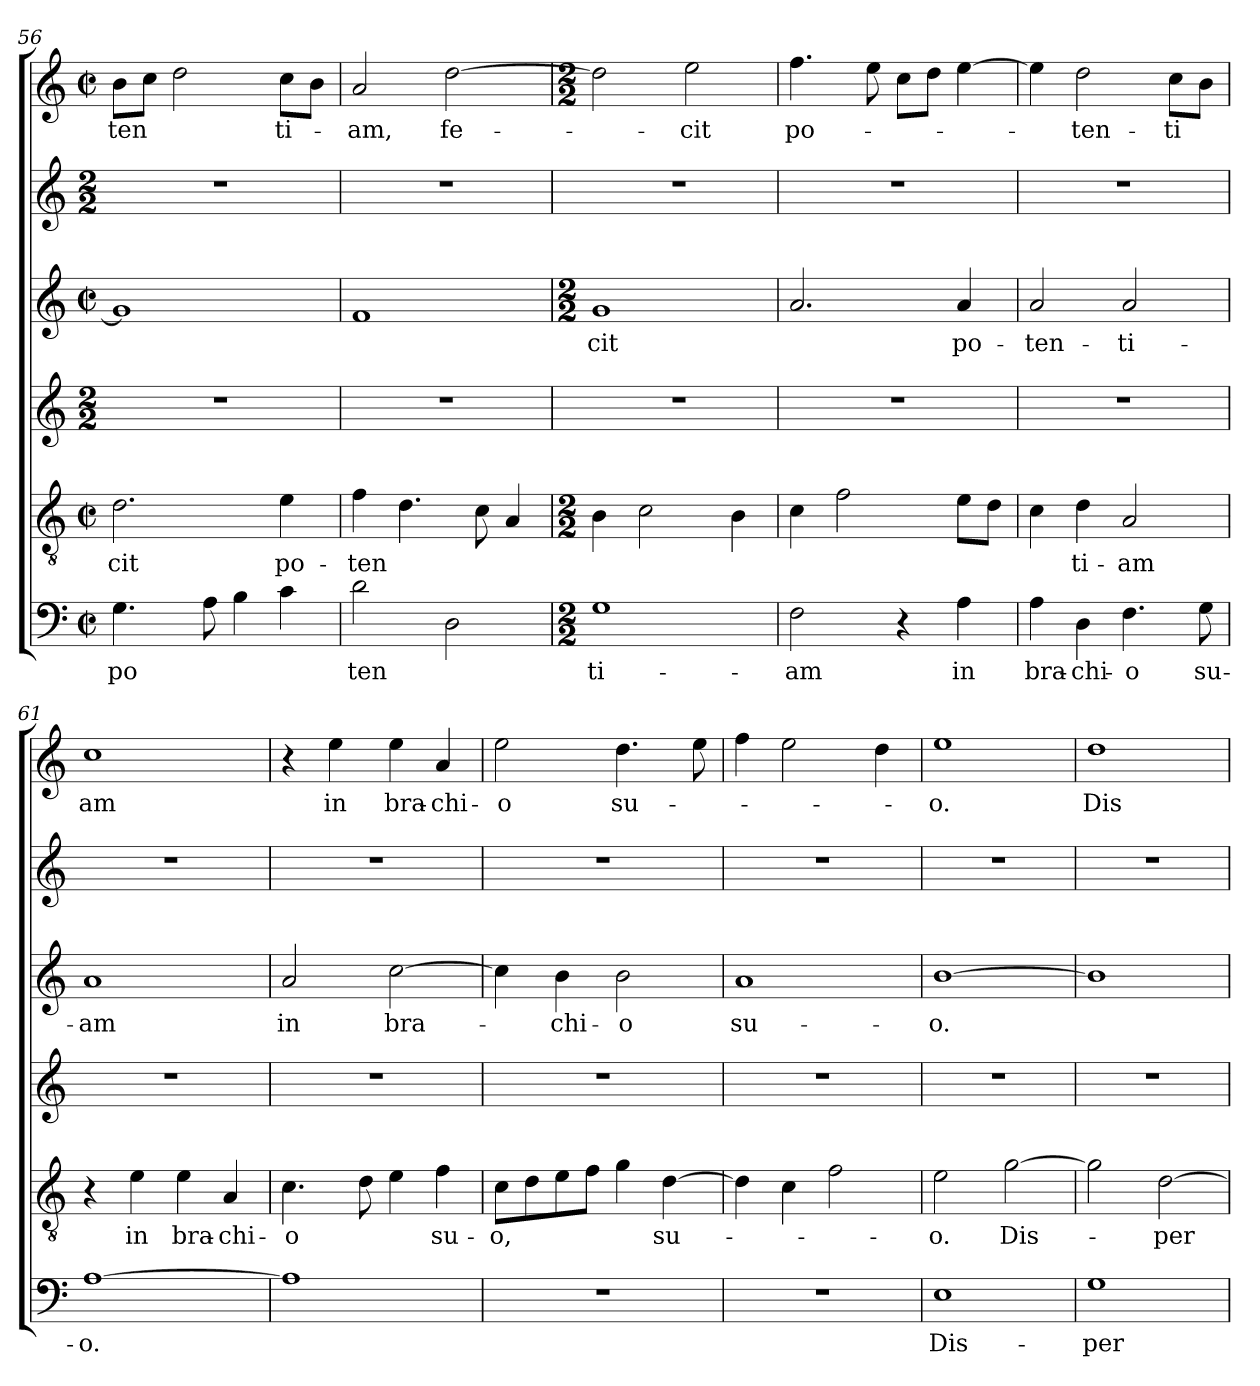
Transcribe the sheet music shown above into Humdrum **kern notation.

**kern	**text	**kern	**text	**kern	**kern	**text	**kern	**kern	**text
*part6	*part6	*part5	*part5	*part4	*part3	*part3	*part2	*part1	*part1
*staff6	*staff6	*staff5	*staff5	*staff4	*staff3	*staff3	*staff2	*staff1	*staff1
*clefF4	*	*clefGv2	*	*clefG2	*clefG2	*	*clefG2	*clefG2	*
*k[]	*	*k[]	*	*k[]	*k[]	*	*k[]	*k[]	*
*C:	*	*C:	*	*C:	*C:	*	*C:	*C:	*
*M2/2	*	*M2/2	*	*M2/2	*M2/2	*	*M2/2	*M2/2	*
*met(c|)	*	*met(c|)	*	*	*met(c|)	*	*	*met(c|)	*
=56	=56	=56	=56	=56	=56	=56	=56	=56	=56
!	!LO:LY:b	!	!LO:LY:b	!	!	!	!	!	!LO:LY:b
4.G\	po	2.d\	-cit	1r	1g]	.	1r	8b\L	-ten
.	.	.	.	.	.	.	.	8cc\J	.
.	.	.	.	.	.	.	.	2dd\	.
8A\	.	.	.	.	.	.	.	.	.
4B\	.	.	.	.	.	.	.	.	.
!	!	!	!LO:LY:b	!	!	!	!	!	!LO:LY:b
4c\	.	4e\	po-	.	.	.	.	8cc\L	ti-
.	.	.	.	.	.	.	.	8b\J	.
=57	=57	=57	=57	=57	=57	=57	=57	=57	=57
!	!LO:LY:b	!	!LO:LY:b	!	!	!	!	!	!LO:LY:b
2d\	ten	4f\	-ten	1r	1f	.	1r	2a/	-am,
.	.	4.d\	.	.	.	.	.	.	.
!	!	!	!	!	!	!	!	!	!LO:LY:b
2D\	.	.	.	.	.	.	.	[2dd\	fe-
.	.	8c\	.	.	.	.	.	.	.
.	.	4A/	.	.	.	.	.	.	.
!!LO:LB:g=z
=58	=58	=58	=58	=58	=58	=58	=58	=58	=58
*M2/2	*	*M2/2	*	*	*M2/2	*	*	*M2/2	*
!	!LO:LY:b	!	!	!	!	!LO:LY:b	!	!	!
1G	­ti-	4B\	.	1r	1g	-­cit	1r	2dd\]	.
.	.	2c\	.	.	.	.	.	.	.
!	!	!	!	!	!	!	!	!	!LO:LY:b
.	.	.	.	.	.	.	.	2ee\	-cit
.	.	4B\	.	.	.	.	.	.	.
=59	=59	=59	=59	=59	=59	=59	=59	=59	=59
!	!LO:LY:b	!	!	!	!	!	!	!	!LO:LY:b
2F\	-am	4c\	.	1r	2.a/	.	1r	4.ff\	po-
.	.	2f\	.	.	.	.	.	.	.
.	.	.	.	.	.	.	.	8ee\	.
4r	.	.	.	.	.	.	.	8cc\L	.
.	.	.	.	.	.	.	.	8dd\J	.
!	!LO:LY:b	!	!	!	!	!LO:LY:b	!	!	!
4A\	in	8e\L	.	.	4a/	po-	.	[4ee\	.
.	.	8d\J	.	.	.	.	.	.	.
=60	=60	=60	=60	=60	=60	=60	=60	=60	=60
!	!LO:LY:b	!	!	!	!	!LO:LY:b	!	!	!
4A\	bra-	4c\	.	1r	2a/	-ten-	1r	4ee\]	.
!	!LO:LY:b	!	!LO:LY:b	!	!	!	!	!	!LO:LY:b
4D\	-chi-	4d\	ti-	.	.	.	.	2dd\	-ten-
!	!LO:LY:b	!	!LO:LY:b	!	!	!LO:LY:b	!	!	!
4.F\	-o	2A/	-am	.	2a/	-ti-	.	.	.
!	!	!	!	!	!	!	!	!	!LO:LY:b
.	.	.	.	.	.	.	.	8cc\L	-ti
!	!LO:LY:b	!	!	!	!	!	!	!	!
8G\	su-	.	.	.	.	.	.	8b\J	.
=61	=61	=61	=61	=61	=61	=61	=61	=61	=61
!	!LO:LY:b	!	!	!	!	!LO:LY:b	!	!	!LO:LY:b
[1A	-o.	4r	.	1r	1a	-am	1r	1cc	am
!	!	!	!LO:LY:b	!	!	!	!	!	!
.	.	4e\	in	.	.	.	.	.	.
!	!	!	!LO:LY:b	!	!	!	!	!	!
.	.	4e\	bra-	.	.	.	.	.	.
!	!	!	!LO:LY:b	!	!	!	!	!	!
.	.	4A/	-chi-	.	.	.	.	.	.
=62	=62	=62	=62	=62	=62	=62	=62	=62	=62
!	!	!	!LO:LY:b	!	!	!LO:LY:b	!	!	!
1A]	.	4.c\	-o	1r	2a/	in	1r	4r	.
!	!	!	!	!	!	!	!	!	!LO:LY:b
.	.	.	.	.	.	.	.	4ee\	in
.	.	8d\	.	.	.	.	.	.	.
!	!	!	!	!	!	!LO:LY:b	!	!	!LO:LY:b
.	.	4e\	.	.	[2cc\	bra-	.	4ee\	bra-
!	!	!	!LO:LY:b	!	!	!	!	!	!LO:LY:b
.	.	4f\	su-	.	.	.	.	4a/	-chi-
=63	=63	=63	=63	=63	=63	=63	=63	=63	=63
!	!	!	!LO:LY:b	!	!	!	!	!	!LO:LY:b
1r	.	8c\L	-o,	1r	4cc\]	.	1r	2ee\	-o
.	.	8d\	.	.	.	.	.	.	.
!	!	!	!	!	!	!LO:LY:b	!	!	!
.	.	8e\	.	.	4b\	-chi-	.	.	.
.	.	8f\J	.	.	.	.	.	.	.
!	!	!	!	!	!	!LO:LY:b	!	!	!LO:LY:b
.	.	4g\	.	.	2b\	-o	.	4.dd\	su-
!	!	!	!LO:LY:b	!	!	!	!	!	!
.	.	[4d\	su-	.	.	.	.	.	.
.	.	.	.	.	.	.	.	8ee\	.
!!LO:LB:g=z
=64	=64	=64	=64	=64	=64	=64	=64	=64	=64
!	!	!	!	!	!	!LO:LY:b	!	!	!
1r	.	4d\]	.	1r	1a	su-	1r	4ff\	.
.	.	4c\	.	.	.	.	.	2ee\	.
.	.	2f\	.	.	.	.	.	.	.
.	.	.	.	.	.	.	.	4dd\	.
=65	=65	=65	=65	=65	=65	=65	=65	=65	=65
!	!LO:LY:b	!	!LO:LY:b	!	!	!LO:LY:b	!	!	!LO:LY:b
1E	Dis-	2e\	-o.	1r	[1b	-o.	1r	1ee	-o.
!	!	!	!LO:LY:b	!	!	!	!	!	!
.	.	[2g\	Dis-	.	.	.	.	.	.
=66	=66	=66	=66	=66	=66	=66	=66	=66	=66
!	!LO:LY:b	!	!	!	!	!	!	!	!LO:LY:b
1G	-per-	2g\]	.	1r	1b]	.	1r	1dd	Dis-
!	!	!	!LO:LY:b	!	!	!	!	!	!
.	.	[2d\	-per-	.	.	.	.	.	.
=	=	=	=	=	=	=	=	=	=
*-	*-	*-	*-	*-	*-	*-	*-	*-	*-
